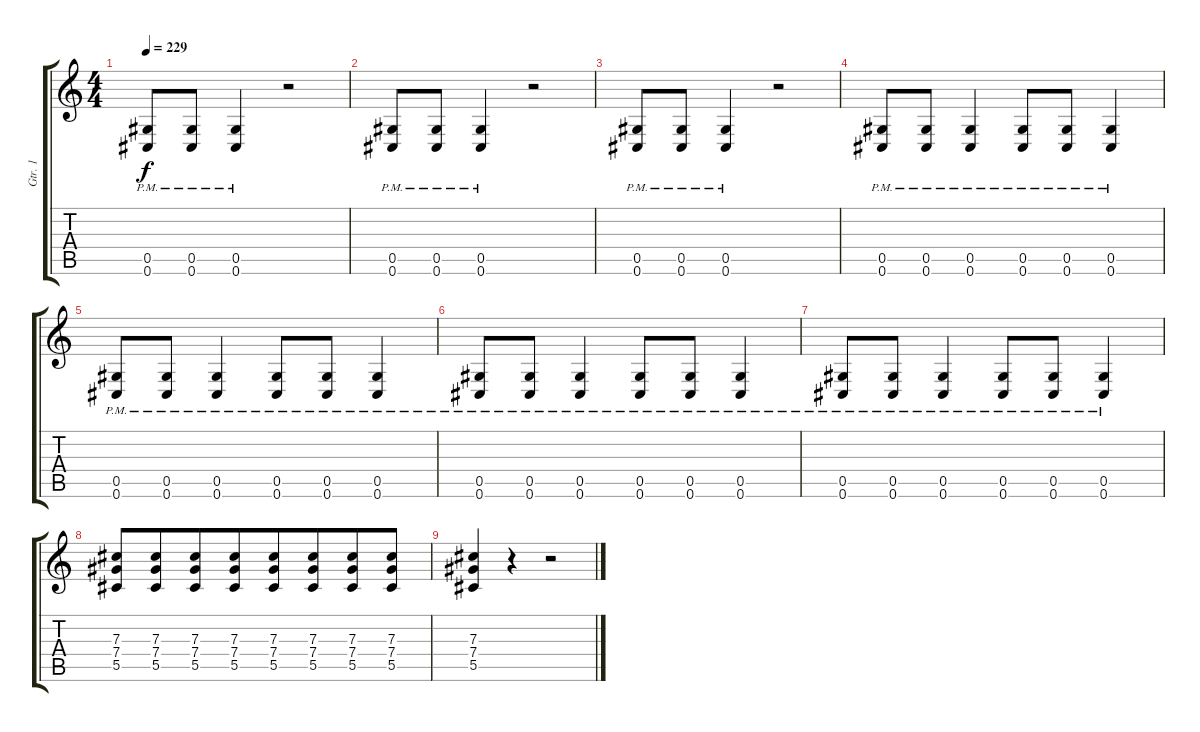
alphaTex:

\track ("Gtr. 1" "Gtr. 1") {instrument distortionguitar}
\staff {score tabs}
\tuning (Eb4 Bb3 Gb3 Db3 Ab2 Db2) {hide}
\ts (4 4)
\tempo 229
\clef g2
\ks c
(0.5{pm} 0.6{pm}).8{dy f} (0.5{pm} 0.6{pm}).8 (0.5{pm} 0.6{pm}).4 r.2 |
(0.5{pm} 0.6{pm}).8 (0.5{pm} 0.6{pm}).8 (0.5{pm} 0.6{pm}).4 r.2 |
(0.5{pm} 0.6{pm}).8 (0.5{pm} 0.6{pm}).8 (0.5{pm} 0.6{pm}).4 r.2 |
(0.5{pm} 0.6{pm}).8 (0.5{pm} 0.6{pm}).8 (0.5{pm} 0.6{pm}).4 (0.5{pm} 0.6{pm}).8 (0.5{pm} 0.6{pm}).8 (0.5{pm} 0.6{pm}).4 |
(0.5{pm} 0.6{pm}).8 (0.5{pm} 0.6{pm}).8 (0.5{pm} 0.6{pm}).4 (0.5{pm} 0.6{pm}).8 (0.5{pm} 0.6{pm}).8 (0.5{pm} 0.6{pm}).4 |
(0.5{pm} 0.6{pm}).8 (0.5{pm} 0.6{pm}).8 (0.5{pm} 0.6{pm}).4 (0.5{pm} 0.6{pm}).8 (0.5{pm} 0.6{pm}).8 (0.5{pm} 0.6{pm}).4 |
(0.5{pm} 0.6{pm}).8 (0.5{pm} 0.6{pm}).8 (0.5{pm} 0.6{pm}).4 (0.5{pm} 0.6{pm}).8 (0.5{pm} 0.6{pm}).8 (0.5{pm} 0.6{pm}).4 |
(7.3 7.4 5.5).8 (7.3 7.4 5.5).8{beam merge} (7.3 7.4 5.5).8 (7.3 7.4 5.5).8{beam merge} (7.3 7.4 5.5).8 (7.3 7.4 5.5).8{beam merge} (7.3 7.4 5.5).8 (7.3 7.4 5.5).8 |
(7.3 7.4 5.5).4 r.4 r.2
